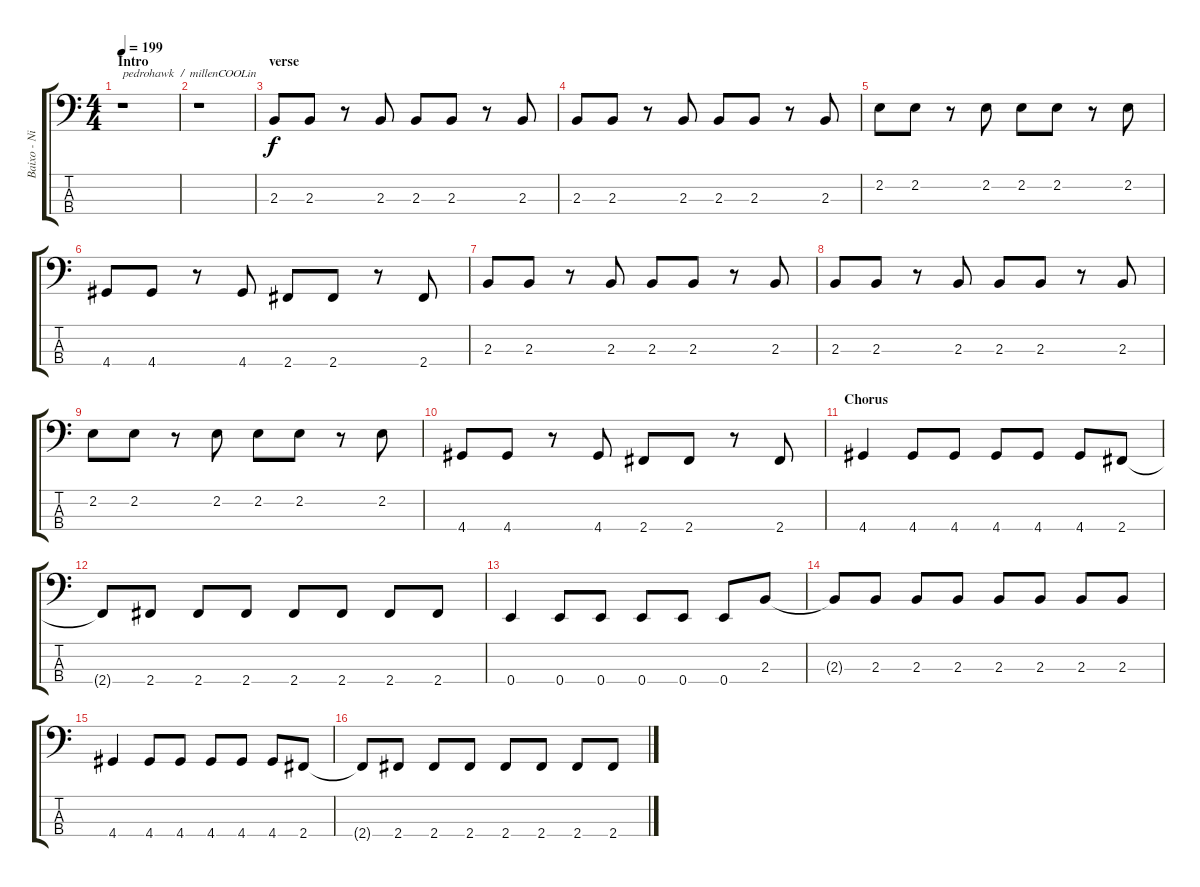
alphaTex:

\track ("Baixo - Nikola" "Baixo - Ni") {instrument electricbasspick}
\staff {score tabs}
\tuning (G2 D2 A1 E1) {hide}
\ts (4 4)
\section ("" "Intro")
\tempo 199
\clef f4
\ks c
r.1{txt "pedrohawk  /  millenCOOLin" dy f instrument electricbasspick} |
r.1 |
\section ("" "verse")
2.3.8 2.3.8 r.8 2.3.8 2.3.8 2.3.8 r.8 2.3.8 |
2.3.8 2.3.8 r.8 2.3.8 2.3.8 2.3.8 r.8 2.3.8 |
2.2.8 2.2.8 r.8 2.2.8 2.2.8 2.2.8 r.8 2.2.8 |
4.4.8 4.4.8 r.8 4.4.8 2.4.8 2.4.8 r.8 2.4.8 |
2.3.8 2.3.8 r.8 2.3.8 2.3.8 2.3.8 r.8 2.3.8 |
2.3.8 2.3.8 r.8 2.3.8 2.3.8 2.3.8 r.8 2.3.8 |
2.2.8 2.2.8 r.8 2.2.8 2.2.8 2.2.8 r.8 2.2.8 |
4.4.8 4.4.8 r.8 4.4.8 2.4.8 2.4.8 r.8 2.4.8 |
\section ("" "Chorus")
4.4.4 4.4.8 4.4.8 4.4.8 4.4.8 4.4.8 2.4.8 |
2.4{t}.8 2.4.8 2.4.8 2.4.8 2.4.8 2.4.8 2.4.8 2.4.8 |
0.4.4 0.4.8 0.4.8 0.4.8 0.4.8 0.4.8 2.3.8 |
2.3{t}.8 2.3.8 2.3.8 2.3.8 2.3.8 2.3.8 2.3.8 2.3.8 |
4.4.4 4.4.8 4.4.8 4.4.8 4.4.8 4.4.8 2.4.8 |
2.4{t}.8 2.4.8 2.4.8 2.4.8 2.4.8 2.4.8 2.4.8 2.4.8
